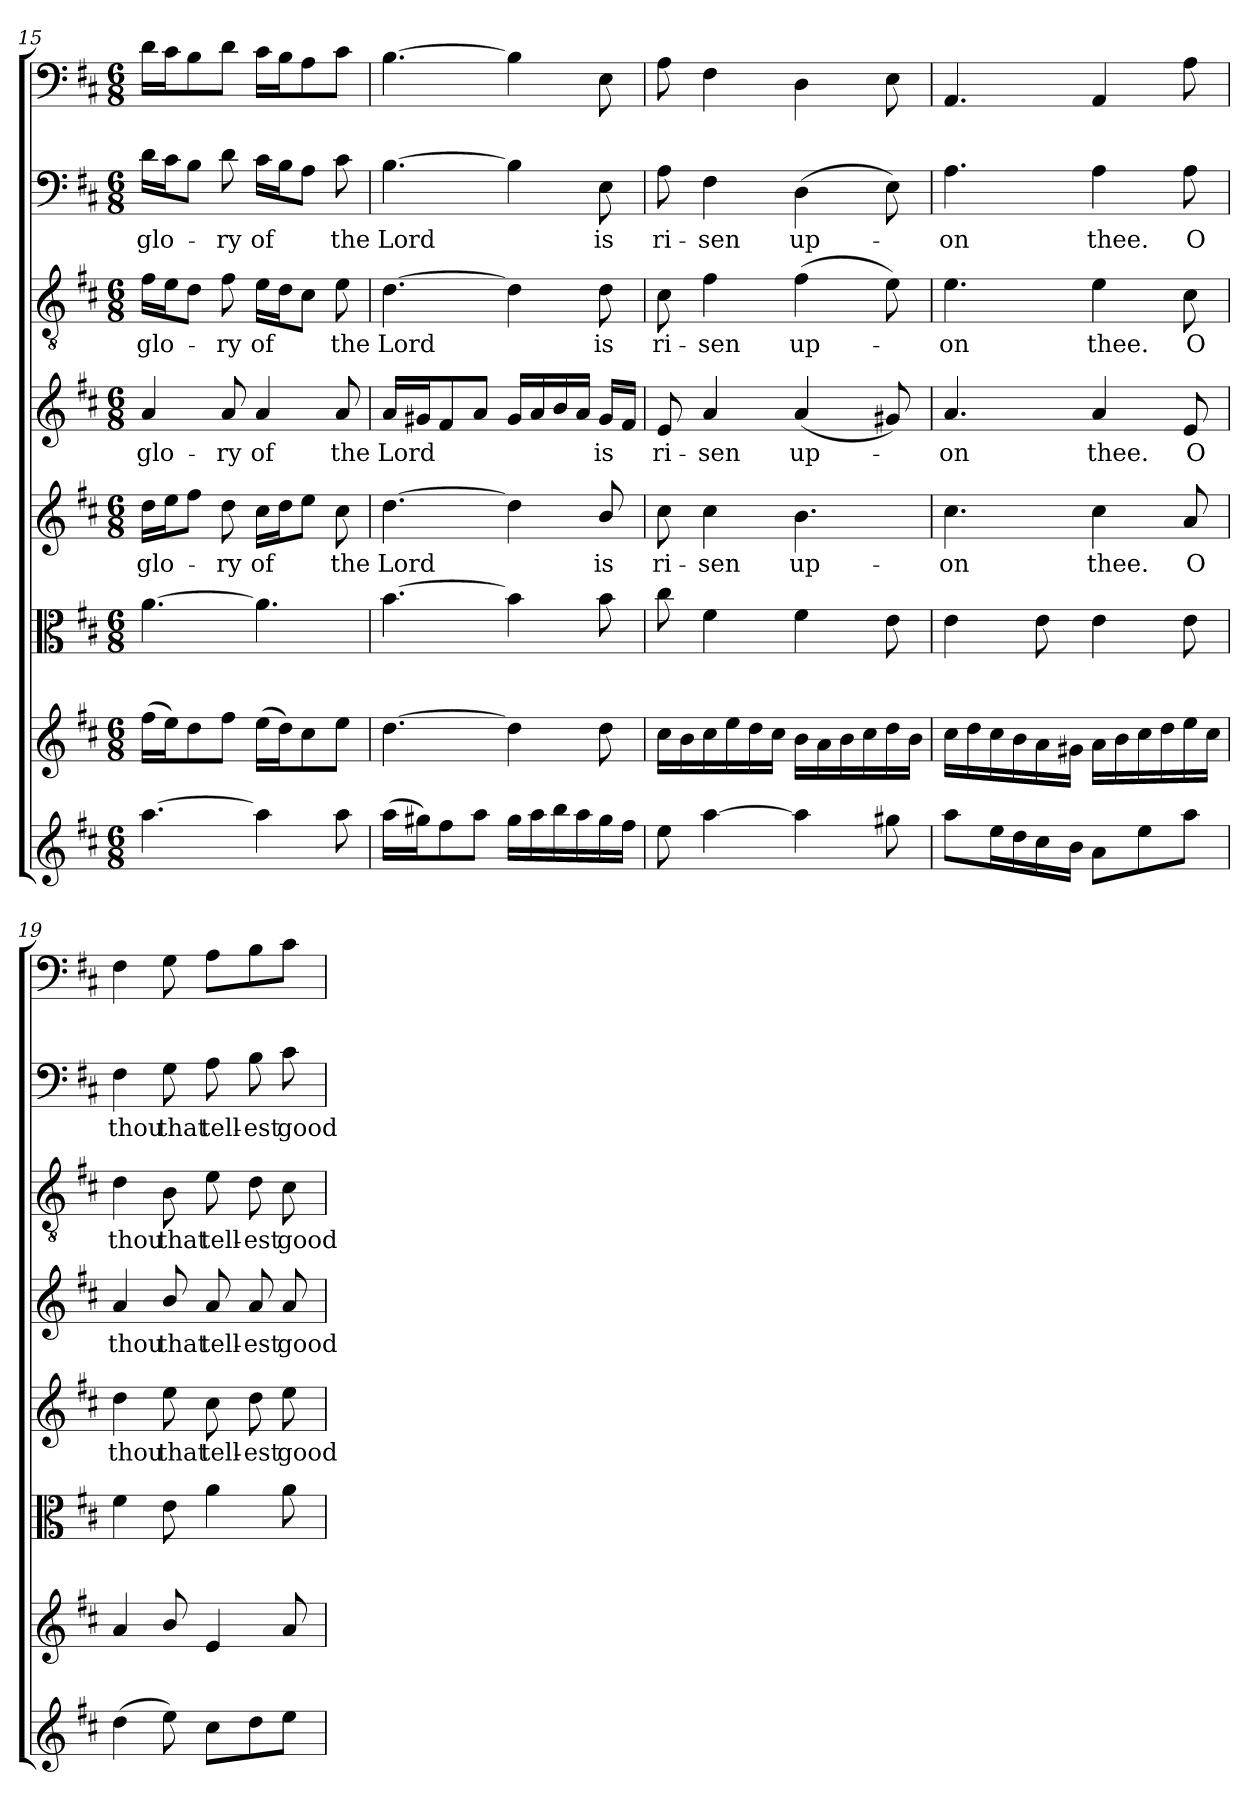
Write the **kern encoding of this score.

**kern	**kern	**kern	**kern	**text	**kern	**text	**kern	**text	**kern	**text	**kern
*part8	*part7	*part6	*part5	*part5	*part4	*part4	*part3	*part3	*part2	*part2	*part1
*staff8	*staff7	*staff6	*staff5	*staff5	*staff4	*staff4	*staff3	*staff3	*staff2	*staff2	*staff1
*clefG2	*clefG2	*clefC3	*clefG2	*	*clefG2	*	*clefGv2	*	*clefF4	*	*clefF4
*k[f#c#]	*k[f#c#]	*k[f#c#]	*k[f#c#]	*	*k[f#c#]	*	*k[f#c#]	*	*k[f#c#]	*	*k[f#c#]
*D:	*D:	*D:	*D:	*	*D:	*	*D:	*	*D:	*	*D:
*M6/8	*M6/8	*M6/8	*M6/8	*	*M6/8	*	*M6/8	*	*M6/8	*	*M6/8
=15	=15	=15	=15	=15	=15	=15	=15	=15	=15	=15	=15
[4.aa\	(16ff#\LL	[4.a\	16dd\LL	glo-	4a/	glo-	16f#\LL	glo-	16d\LL	glo-	16d\LL
.	16ee\J)	.	16ee\J	.	.	.	16e\J	.	16c#\J	.	16c#\J
.	8dd\	.	8ff#\J	.	.	.	8d\J	.	8B\J	.	8B\
.	8ff#\J	.	8dd\	-ry	8a/	-ry	8f#\	-ry	8d\	-ry	8d\J
4aa\]	(16ee\LL	4.a\]	16cc#\LL	of	4a/	of	16e\LL	of	16c#\LL	of	16c#\LL
.	16dd\J)	.	16dd\J	.	.	.	16d\J	.	16B\J	.	16B\J
.	8cc#\	.	8ee\J	.	.	.	8c#\J	.	8A\J	.	8A\
8aa\	8ee\J	.	8cc#\	the	8a/	the	8e\	the	8c#\	the	8c#\J
=16	=16	=16	=16	=16	=16	=16	=16	=16	=16	=16	=16
(16aa\LL	[4.dd\	[4.b\	[4.dd\	Lord	16a/LL	Lord	[4.d\	Lord	[4.B\	Lord	[4.B\
16gg#X\J)	.	.	.	.	16g#X/J	.	.	.	.	.	.
8ff#\	.	.	.	.	8f#/	.	.	.	.	.	.
8aa\J	.	.	.	.	8a/J	.	.	.	.	.	.
16gg#\LL	4dd\]	4b\]	4dd\]	.	16g#/LL	.	4d\]	.	4B\]	.	4B\]
16aa\	.	.	.	.	16a/	.	.	.	.	.	.
16bb\	.	.	.	.	16b/	.	.	.	.	.	.
16aa\	.	.	.	.	16a/JJ	.	.	.	.	.	.
16gg#\	8dd\	8b\	8b/	is	16g#/LL	is	8d\	is	8E\	is	8E\
16ff#\JJ	.	.	.	.	16f#/JJ	.	.	.	.	.	.
=17	=17	=17	=17	=17	=17	=17	=17	=17	=17	=17	=17
8ee\	16cc#\LL	8cc#\	8cc#\	ri-	8e/	ri-	8c#\	ri-	8A\	ri-	8A\
.	16b\	.	.	.	.	.	.	.	.	.	.
[4aa\	16cc#\	4f#\	4cc#\	-sen	4a/	-sen	4f#\	-sen	4F#\	-sen	4F#\
.	16ee\	.	.	.	.	.	.	.	.	.	.
.	16dd\	.	.	.	.	.	.	.	.	.	.
.	16cc#\JJ	.	.	.	.	.	.	.	.	.	.
4aa\]	16b\LL	4f#\	4.b\	up-	(4a/	up-	(4f#\	up-	(4D\	up-	4D\
.	16a\	.	.	.	.	.	.	.	.	.	.
.	16b\	.	.	.	.	.	.	.	.	.	.
.	16cc#\	.	.	.	.	.	.	.	.	.	.
8gg#X\	16dd\	8e\	.	.	8g#X/)	.	8e\)	.	8E\)	.	8E\
.	16b\JJ	.	.	.	.	.	.	.	.	.	.
=18	=18	=18	=18	=18	=18	=18	=18	=18	=18	=18	=18
8aa\L	16cc#\LL	4e\	4.cc#\	-on	4.a/	-on	4.e\	-on	4.A\	-on	4.AA/
.	16dd\	.	.	.	.	.	.	.	.	.	.
16ee\L	16cc#\	.	.	.	.	.	.	.	.	.	.
16dd\	16b\	.	.	.	.	.	.	.	.	.	.
16cc#\	16a\	8e\	.	.	.	.	.	.	.	.	.
16b\JJ	16g#X\JJ	.	.	.	.	.	.	.	.	.	.
8a\L	16a\LL	4e\	4cc#\	thee.	4a/	thee.	4e\	thee.	4A\	thee.	4AA/
.	16b\	.	.	.	.	.	.	.	.	.	.
8ee\	16cc#\	.	.	.	.	.	.	.	.	.	.
.	16dd\	.	.	.	.	.	.	.	.	.	.
8aa\J	16ee\	8e\	8a/	O	8e/	O	8c#\	O	8A\	O	8A\
.	16cc#\JJ	.	.	.	.	.	.	.	.	.	.
=19	=19	=19	=19	=19	=19	=19	=19	=19	=19	=19	=19
(4dd\	4a/	4f#\	4dd\	thou	4a/	thou	4d\	thou	4F#\	thou	4F#\
8ee\)	8b/	8e\	8ee\	that	8b/	that	8B\	that	8G\	that	8G\
8cc#\L	4e/	4a\	8cc#\	tell-	8a/	tell-	8e\	tell-	8A\	tell-	8A\L
8dd\	.	.	8dd\	-est	8a/	-est	8d\	-est	8B\	-est	8B\
8ee\J	8a/	8a\	8ee\	good	8a/	good	8c#\	good	8c#\	good	8c#\J
=	=	=	=	=	=	=	=	=	=	=	=
*-	*-	*-	*-	*-	*-	*-	*-	*-	*-	*-	*-
